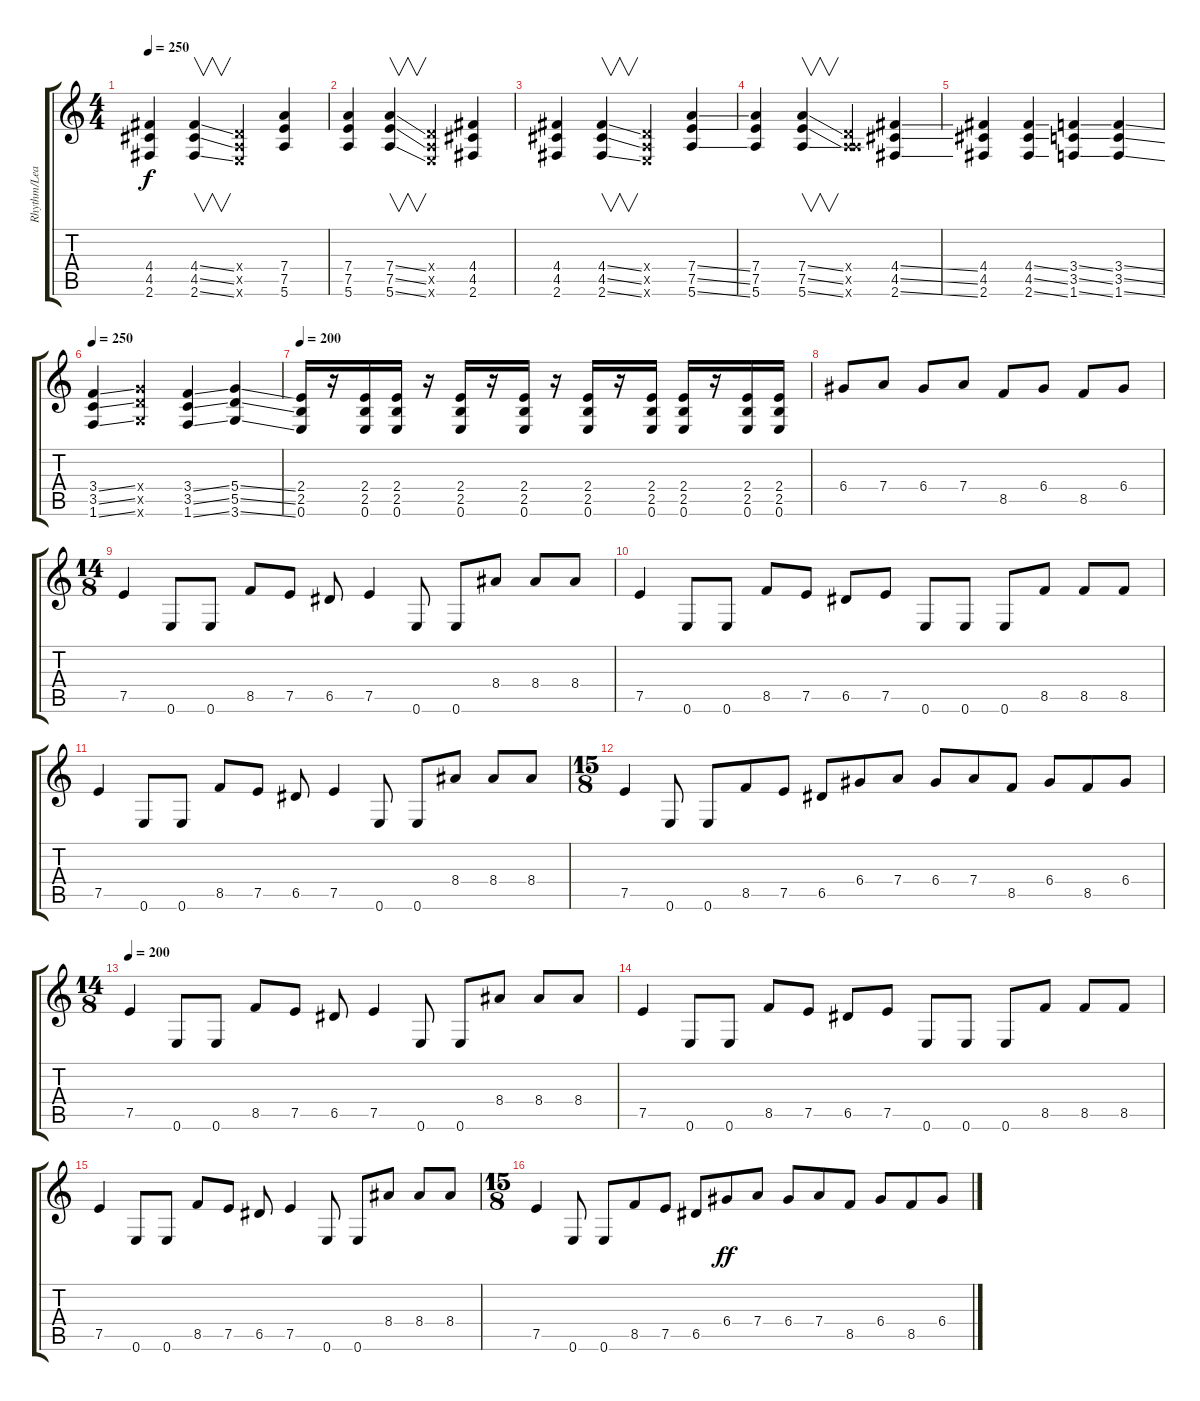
\track ("Rhythm/Lead" "Rhythm/Lea") {instrument distortionguitar}
\staff {score tabs}
\tuning (E4 B3 G3 D3 A2 E2) {hide}
\ts (4 4)
\tempo 250
\clef g2
\ks c
(4.4 4.5 2.6).4{dy f} (4.4{ss} 4.5{ss} 2.6{ss}).4{v} (0.4{x} 0.5{x} 0.6{x}).4 (7.4 7.5 5.6).4 |
(7.4 7.5 5.6).4 (7.4{ss} 7.5{ss} 5.6{ss}).4{v} (0.4{x} 0.5{x} 0.6{x}).4 (4.4 4.5 2.6).4 |
(4.4 4.5 2.6).4 (4.4{ss} 4.5{ss} 2.6{ss}).4{v} (0.4{x} 0.5{x} 0.6{x}).4 (7.4{ss} 7.5{ss} 5.6{ss}).4 |
(7.4 7.5 5.6).4 (7.4{ss} 7.5{ss} 5.6{ss}).4{v} (0.4{x} 0.5{x} 5.6{x}).4 (4.4{ss} 4.5{ss} 2.6{ss}).4 |
(4.4 4.5 2.6).4 (4.4{ss} 4.5{ss} 2.6{ss}).4 (3.4{ss} 3.5{ss} 1.6{ss}).4 (3.4{ss} 3.5{ss} 1.6{ss}).4 |
\tempo 250
(3.4{ss} 3.5{ss} 1.6{ss}).4{instrument distortionguitar} (5.4{x} 5.5{x} 3.6{x}).4 (3.4{ss} 3.5{ss} 1.6{ss}).4 (5.4{ss} 5.5{ss} 3.6{ss}).4 |
\tempo 200
(2.4 2.5 0.6).16 r.16 (2.4 2.5 0.6).16 (2.4 2.5 0.6).16 r.16 (2.4 2.5 0.6).16 r.16 (2.4 2.5 0.6).16 r.16 (2.4 2.5 0.6).16 r.16 (2.4 2.5 0.6).16 (2.4 2.5 0.6).16 r.16 (2.4 2.5 0.6).16 (2.4 2.5 0.6).16 |
6.4.8{txt ""} 7.4.8 6.4.8 7.4.8 8.5.8 6.4.8 8.5.8 6.4.8 |
\ts (14 8)
7.5.4{txt ""} 0.6.8 0.6.8 8.5.8 7.5.8 6.5.8 7.5.4{txt ""} 0.6.8 0.6.8 8.4.8 8.4.8 8.4.8 |
7.5.4 0.6.8 0.6.8 8.5.8 7.5.8 6.5.8 7.5.8 0.6.8 0.6.8 0.6.8 8.5.8 8.5.8 8.5.8 |
7.5.4 0.6.8 0.6.8 8.5.8 7.5.8 6.5.8 7.5.4 0.6.8 0.6.8 8.4.8 8.4.8 8.4.8 |
\ts (15 8)
7.5.4 0.6.8 0.6.8 8.5.8 7.5.8 6.5.8 6.4.8 7.4.8 6.4.8 7.4.8 8.5.8 6.4.8 8.5.8 6.4.8 |
\ts (14 8)
\tempo 200
7.5.4{instrument distortionguitar} 0.6.8 0.6.8 8.5.8 7.5.8 6.5.8 7.5.4 0.6.8 0.6.8 8.4.8 8.4.8 8.4.8 |
7.5.4 0.6.8 0.6.8 8.5.8 7.5.8 6.5.8 7.5.8 0.6.8 0.6.8 0.6.8 8.5.8 8.5.8 8.5.8 |
7.5.4 0.6.8 0.6.8 8.5.8 7.5.8 6.5.8 7.5.4 0.6.8 0.6.8 8.4.8 8.4.8 8.4.8 |
\ts (15 8)
7.5.4 0.6.8 0.6.8 8.5.8 7.5.8 6.5.8 6.4.8{dy ff} 7.4.8 6.4.8 7.4.8 8.5.8 6.4.8 8.5.8 6.4.8
